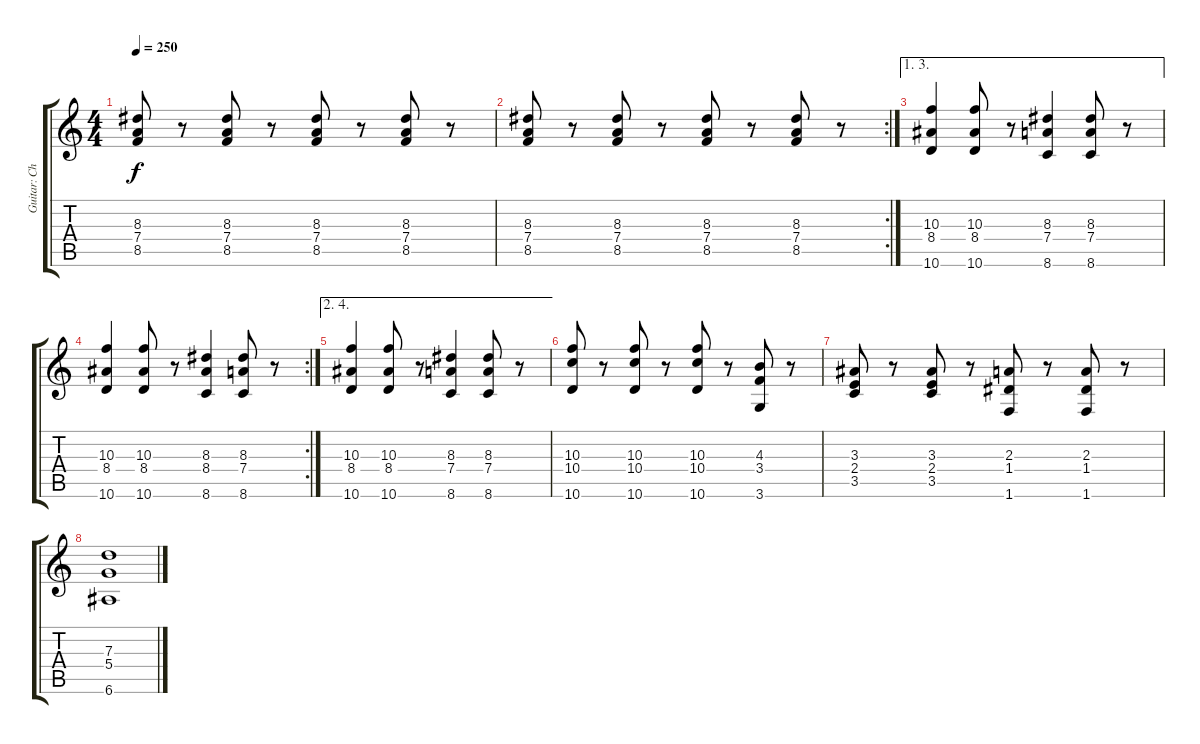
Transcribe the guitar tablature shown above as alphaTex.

\track ("Guitar: Chords" "Guitar: Ch") {instrument acousticguitarnylon}
\staff {score tabs}
\tuning (E4 B3 G3 D3 A2 E2) {hide}
\ts (4 4)
\tempo 250
\clef g2
\ks c
(8.3 7.4 8.5).8{dy f} r.8 (8.3 7.4 8.5).8 r.8 (8.3 7.4 8.5).8 r.8 (8.3 7.4 8.5).8 r.8 |
\rc 2
(8.3 7.4 8.5).8 r.8 (8.3 7.4 8.5).8 r.8 (8.3 7.4 8.5).8 r.8 (8.3 7.4 8.5).8 r.8 |
\ae (1 3)
(10.3 8.4 10.6).4 (10.3 8.4 10.6).8 r.8 (8.3 7.4 8.6).4 (8.3 7.4 8.6).8 r.8 |
\rc 2
(10.3 8.4 10.6).4 (10.3 8.4 10.6).8 r.8 (8.3 8.4 8.6).4 (8.3 7.4 8.6).8 r.8 |
\ae (2 4)
(10.3 8.4 10.6).4 (10.3 8.4 10.6).8 r.8 (8.3 7.4 8.6).4 (8.3 7.4 8.6).8 r.8 |
(10.3 10.4 10.6).8 r.8 (10.3 10.4 10.6).8 r.8 (10.3 10.4 10.6).8 r.8 (4.3 3.4 3.6).8 r.8 |
(3.3 2.4 3.5).8 r.8 (3.3 2.4 3.5).8 r.8 (2.3 1.4 1.6).8 r.8 (2.3 1.4 1.6).8 r.8 |
(7.3 5.4 6.6).1
